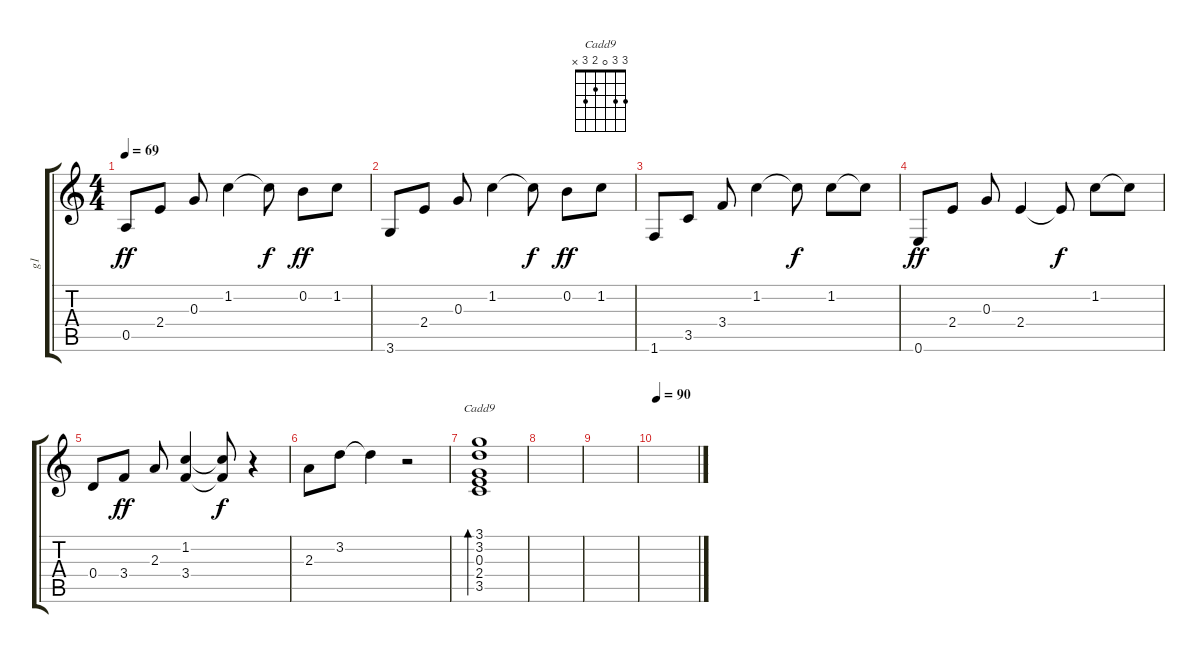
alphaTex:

\track ("g1" "g1") {instrument acousticguitarsteel}
\staff {score tabs}
\tuning (E4 B3 G3 D3 A2 E2) {hide}
\chord ("Cadd9" 3 3 0 2 3 x)
\ts (4 4)
\tempo 69
\clef g2
\ks c
0.5.8{dy ff} 2.4.8 0.3.8 1.2.4 1.2{t}.8{dy f} 0.2.8{dy ff} 1.2.8 |
3.6.8 2.4.8 0.3.8 1.2.4 1.2{t}.8{dy f} 0.2.8{dy ff} 1.2.8 |
1.6.8 3.5.8 3.4.8 1.2.4 1.2{t}.8{dy f} 1.2.8 1.2{t}.8 |
0.6.8{dy ff} 2.4.8 0.3.8 2.4.4 2.4{t}.8{dy f} 1.2.8 1.2{t}.8 |
0.4.8 3.4.8{dy ff} 2.3.8 (1.2 3.4).4 (1.2{t} 3.4{t}).8{dy f} r.4 |
2.3.8 3.2.8 3.2{t}.4 r.2 |
(3.1 3.2 0.3 2.4 3.5).1{bd 480 ch "Cadd9"} |
|
|
\tempo 90
